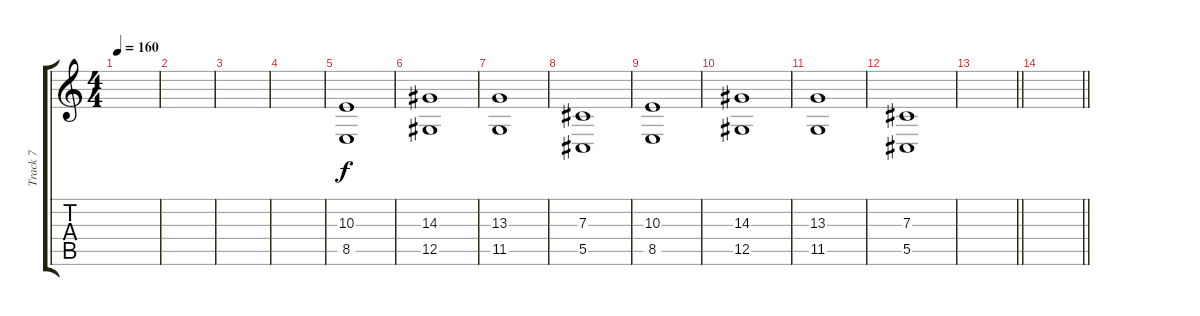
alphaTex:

\track ("Track 7" "Track 7") {instrument pad3polysynth}
\staff {score tabs}
\tuning (Eb4 Bb3 Gb3 Db3 Ab2 Db2) {hide}
\ts (4 4)
\tempo 160
\clef g2
\ks c
|
|
|
|
(10.3 8.5).1 |
(14.3 12.5).1 |
(13.3 11.5).1 |
(7.3 5.5).1 |
(10.3 8.5).1 |
(14.3 12.5).1 |
(13.3 11.5).1 |
(7.3 5.5).1 |
\barLineRight lightlight
|
\barLineRight lightlight
